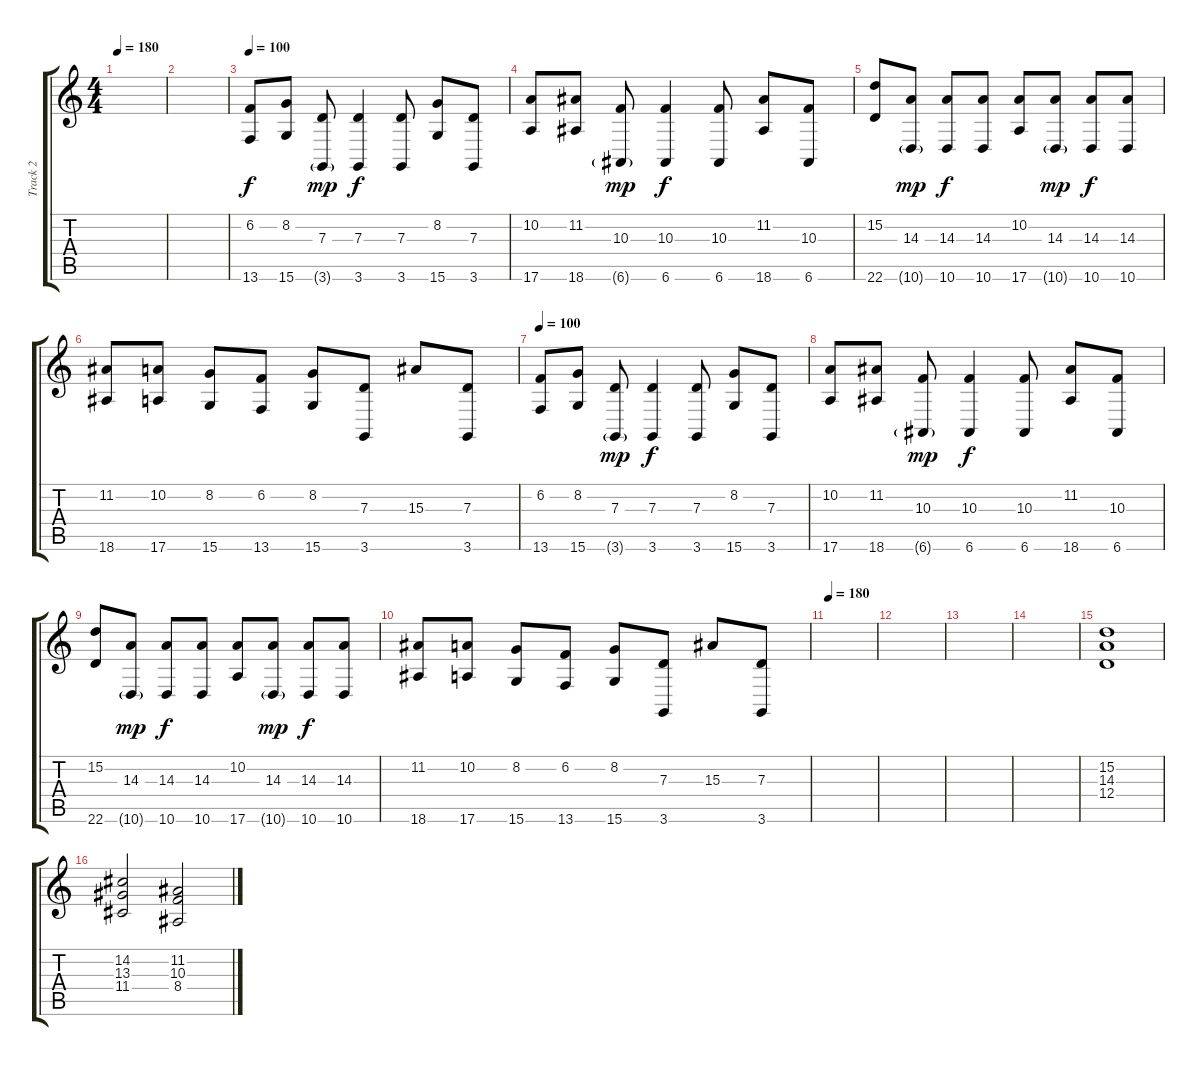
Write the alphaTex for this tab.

\track ("Track 2" "Track 2") {instrument whistle}
\staff {score tabs}
\tuning (E4 B3 G3 D3 A2 E2) {hide}
\ts (4 4)
\tempo 180
\clef g2
\ks c
|
|
\tempo 100
(6.2 13.6).8 (8.2 15.6).8 (7.3 3.6{g}).8{dy mp} (7.3 3.6).4{dy f} (7.3 3.6).8 (8.2 15.6).8 (7.3 3.6).8 |
(10.2 17.6).8 (11.2 18.6).8 (10.3 6.6{g}).8{dy mp} (10.3 6.6).4{dy f} (10.3 6.6).8 (11.2 18.6).8 (10.3 6.6).8 |
(15.2 22.6).8 (14.3 10.6{g}).8{dy mp} (14.3 10.6).8{dy f} (14.3 10.6).8 (10.2 17.6).8 (14.3 10.6{g}).8{dy mp} (14.3 10.6).8{dy f} (14.3 10.6).8 |
(11.2 18.6).8 (10.2 17.6).8 (8.2 15.6).8 (6.2 13.6).8 (8.2 15.6).8 (7.3 3.6).8 15.3.8 (7.3 3.6).8 |
\tempo 100
(6.2 13.6).8 (8.2 15.6).8 (7.3 3.6{g}).8{dy mp} (7.3 3.6).4{dy f} (7.3 3.6).8 (8.2 15.6).8 (7.3 3.6).8 |
(10.2 17.6).8 (11.2 18.6).8 (10.3 6.6{g}).8{dy mp} (10.3 6.6).4{dy f} (10.3 6.6).8 (11.2 18.6).8 (10.3 6.6).8 |
(15.2 22.6).8 (14.3 10.6{g}).8{dy mp} (14.3 10.6).8{dy f} (14.3 10.6).8 (10.2 17.6).8 (14.3 10.6{g}).8{dy mp} (14.3 10.6).8{dy f} (14.3 10.6).8 |
(11.2 18.6).8 (10.2 17.6).8 (8.2 15.6).8 (6.2 13.6).8 (8.2 15.6).8 (7.3 3.6).8 15.3.8 (7.3 3.6).8 |
\tempo 180
|
|
|
|
(15.2 14.3 12.4).1{instrument pad4choir} |
(14.2 13.3 11.4).2 (11.2 10.3 8.4).2
